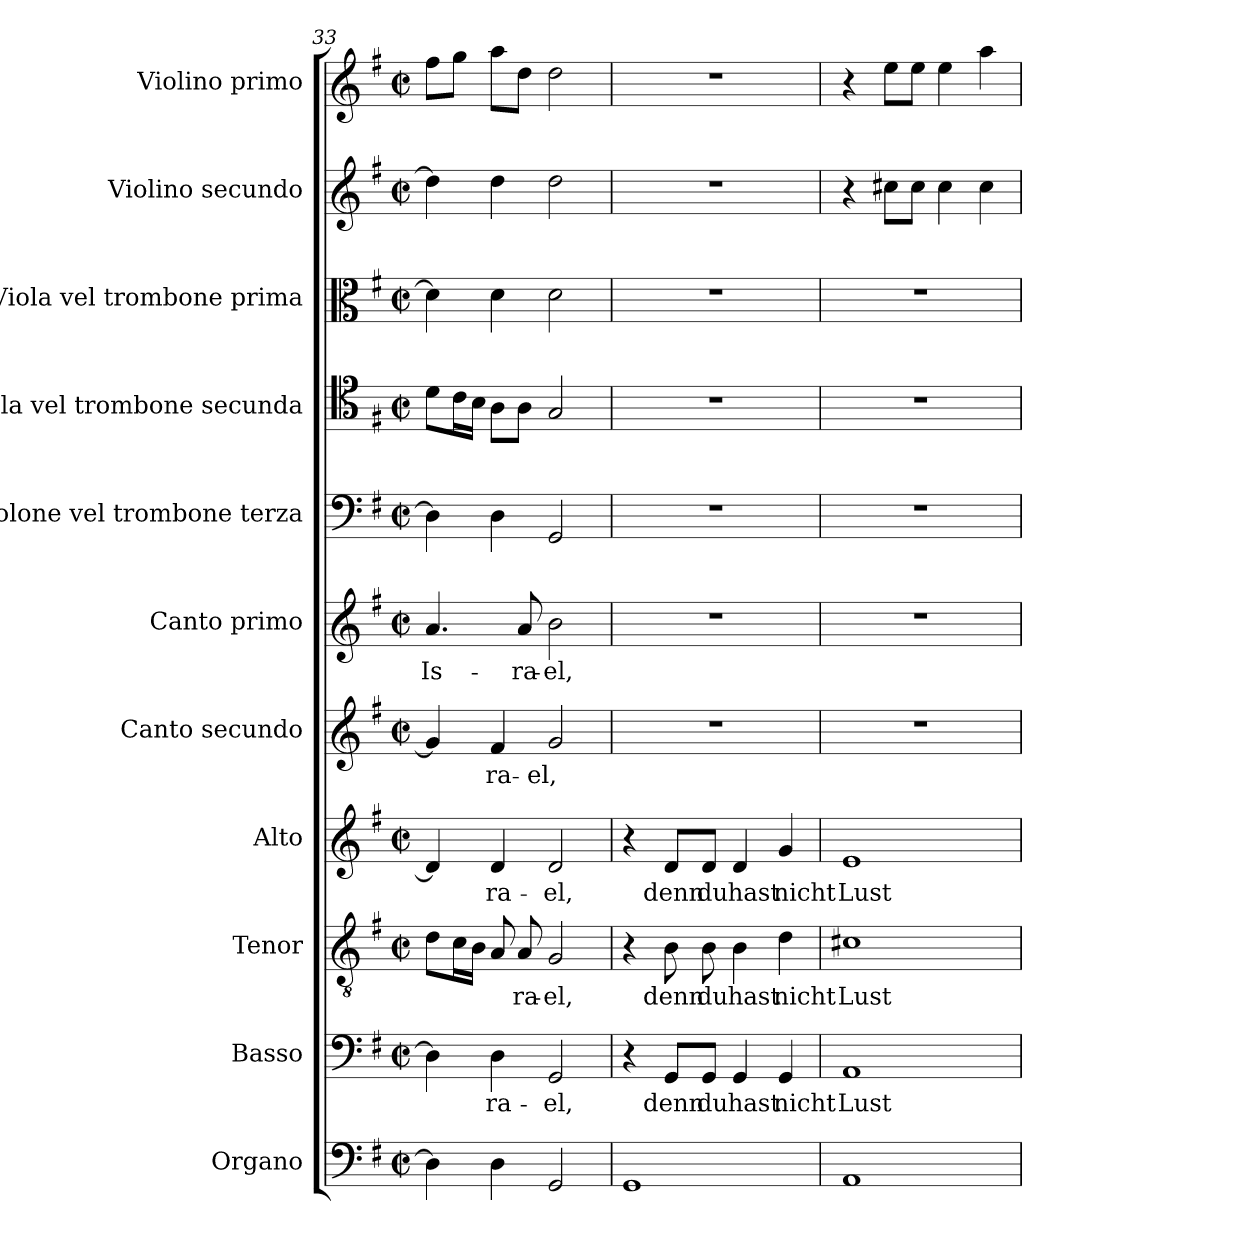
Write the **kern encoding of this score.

**kern	**kern	**text	**kern	**text	**kern	**text	**kern	**text	**kern	**text	**kern	**kern	**kern	**kern	**kern
*part11	*part10	*part10	*part9	*part9	*part8	*part8	*part7	*part7	*part6	*part6	*part5	*part4	*part3	*part2	*part1
*staff11	*staff10	*staff10	*staff9	*staff9	*staff8	*staff8	*staff7	*staff7	*staff6	*staff6	*staff5	*staff4	*staff3	*staff2	*staff1
*I"Organo	*I"Basso	*	*I"Tenor	*	*I"Alto	*	*I"Canto secundo	*	*I"Canto primo	*	*I"Violone vel trombone  terza	*I"Viola vel trombone secunda	*I"Viola vel trombone prima	*I"Violino secundo	*I"Violino primo
*	*I'B	*	*I'T	*	*I'A	*	*I'C2	*	*I'C1	*	*I'Vn	*I'Va2	*I'Va1	*I'Vi2	*I'Vi1
*clefF4	*clefF4	*	*clefGv2	*	*clefG2	*	*clefG2	*	*clefG2	*	*clefF4	*clefC4	*clefC3	*clefG2	*clefG2
*k[f#]	*k[f#]	*	*k[f#]	*	*k[f#]	*	*k[f#]	*	*k[f#]	*	*k[f#]	*k[f#]	*k[f#]	*k[f#]	*k[f#]
*G:	*G:	*	*G:	*	*G:	*	*G:	*	*G:	*	*G:	*G:	*G:	*G:	*G:
*M2/2	*M2/2	*	*M2/2	*	*M2/2	*	*M2/2	*	*M2/2	*	*M2/2	*M2/2	*M2/2	*M2/2	*M2/2
*met(c|)	*met(c|)	*	*met(c|)	*	*met(c|)	*	*met(c|)	*	*met(c|)	*	*met(c|)	*met(c|)	*met(c|)	*met(c|)	*met(c|)
=33	=33	=33	=33	=33	=33	=33	=33	=33	=33	=33	=33	=33	=33	=33	=33
!	!	!	!	!	!	!	!	!	!	!LO:LY:b	!	!	!	!	!
4D\]	4D\]	.	8d\L	.	4d/]	.	4g/]	.	4.a/	Is-	4D\]	8d\L	4d\]	4dd\]	8ff#\L
.	.	.	16c\L	.	.	.	.	.	.	.	.	16c\L	.	.	8gg\J
.	.	.	16B\JJ	.	.	.	.	.	.	.	.	16B\JJ	.	.	.
!	!	!LO:LY:b	!	!	!	!	!	!	!	!	!	!	!	!	!
!	!	!	!	!	!	!LO:LY:b	!	!	!	!	!	!	!	!	!
!	!	!	!	!	!	!	!	!LO:LY:b	!	!	!	!	!	!	!
4D\	4D\	-ra-	8A/	.	4d/	-ra-	4f#/	-ra-	.	.	4D\	8A\L	4d\	4dd\	8aa\L
!	!	!	!	!LO:LY:b	!	!	!	!	!	!	!	!	!	!	!
!	!	!	!	!	!	!	!	!	!	!LO:LY:b	!	!	!	!	!
.	.	.	8A/	-ra-	.	.	.	.	8a/	-ra-	.	8A\J	.	.	8dd\J
!	!	!LO:LY:b	!	!	!	!	!	!	!	!	!	!	!	!	!
!	!	!	!	!LO:LY:b	!	!	!	!	!	!	!	!	!	!	!
!	!	!	!	!	!	!LO:LY:b	!	!	!	!	!	!	!	!	!
!	!	!	!	!	!	!	!	!LO:LY:b	!	!	!	!	!	!	!
!	!	!	!	!	!	!	!	!	!	!LO:LY:b	!	!	!	!	!
2GG/	2GG/	-el,	2G/	-el,	2d/	-el,	2g/	-el,	2b\	-el,	2GG/	2G/	2d\	2dd\	2dd\
=34	=34	=34	=34	=34	=34	=34	=34	=34	=34	=34	=34	=34	=34	=34	=34
1GG	4r	.	4r	.	4r	.	1r	.	1r	.	1r	1r	1r	1r	1r
!	!	!LO:LY:b	!	!	!	!	!	!	!	!	!	!	!	!	!
!	!	!	!	!LO:LY:b	!	!	!	!	!	!	!	!	!	!	!
!	!	!	!	!	!	!LO:LY:b	!	!	!	!	!	!	!	!	!
.	8GG/L	denn	8B\	denn	8d/L	denn	.	.	.	.	.	.	.	.	.
!	!	!LO:LY:b	!	!	!	!	!	!	!	!	!	!	!	!	!
!	!	!	!	!LO:LY:b	!	!	!	!	!	!	!	!	!	!	!
!	!	!	!	!	!	!LO:LY:b	!	!	!	!	!	!	!	!	!
.	8GG/J	du	8B\	du	8d/J	du	.	.	.	.	.	.	.	.	.
!	!	!LO:LY:b	!	!	!	!	!	!	!	!	!	!	!	!	!
!	!	!	!	!LO:LY:b	!	!	!	!	!	!	!	!	!	!	!
!	!	!	!	!	!	!LO:LY:b	!	!	!	!	!	!	!	!	!
.	4GG/	hast	4B\	hast	4d/	hast	.	.	.	.	.	.	.	.	.
!	!	!LO:LY:b	!	!	!	!	!	!	!	!	!	!	!	!	!
!	!	!	!	!LO:LY:b	!	!	!	!	!	!	!	!	!	!	!
!	!	!	!	!	!	!LO:LY:b	!	!	!	!	!	!	!	!	!
.	4GG/	nicht	4d\	nicht	4g/	nicht	.	.	.	.	.	.	.	.	.
!!LO:LB:g=z
=35	=35	=35	=35	=35	=35	=35	=35	=35	=35	=35	=35	=35	=35	=35	=35
!	!	!LO:LY:b	!	!	!	!	!	!	!	!	!	!	!	!	!
!	!	!	!	!LO:LY:b	!	!	!	!	!	!	!	!	!	!	!
!	!	!	!	!	!	!LO:LY:b	!	!	!	!	!	!	!	!	!
1AA	1AA	Lust	1c#X	Lust	1e	Lust	1r	.	1r	.	1r	1r	1r	4r	4r
.	.	.	.	.	.	.	.	.	.	.	.	.	.	8cc#X\L	8ee\L
.	.	.	.	.	.	.	.	.	.	.	.	.	.	8cc#\J	8ee\J
.	.	.	.	.	.	.	.	.	.	.	.	.	.	4cc#\	4ee\
.	.	.	.	.	.	.	.	.	.	.	.	.	.	4cc#\	4aa\
=	=	=	=	=	=	=	=	=	=	=	=	=	=	=	=
*-	*-	*-	*-	*-	*-	*-	*-	*-	*-	*-	*-	*-	*-	*-	*-
